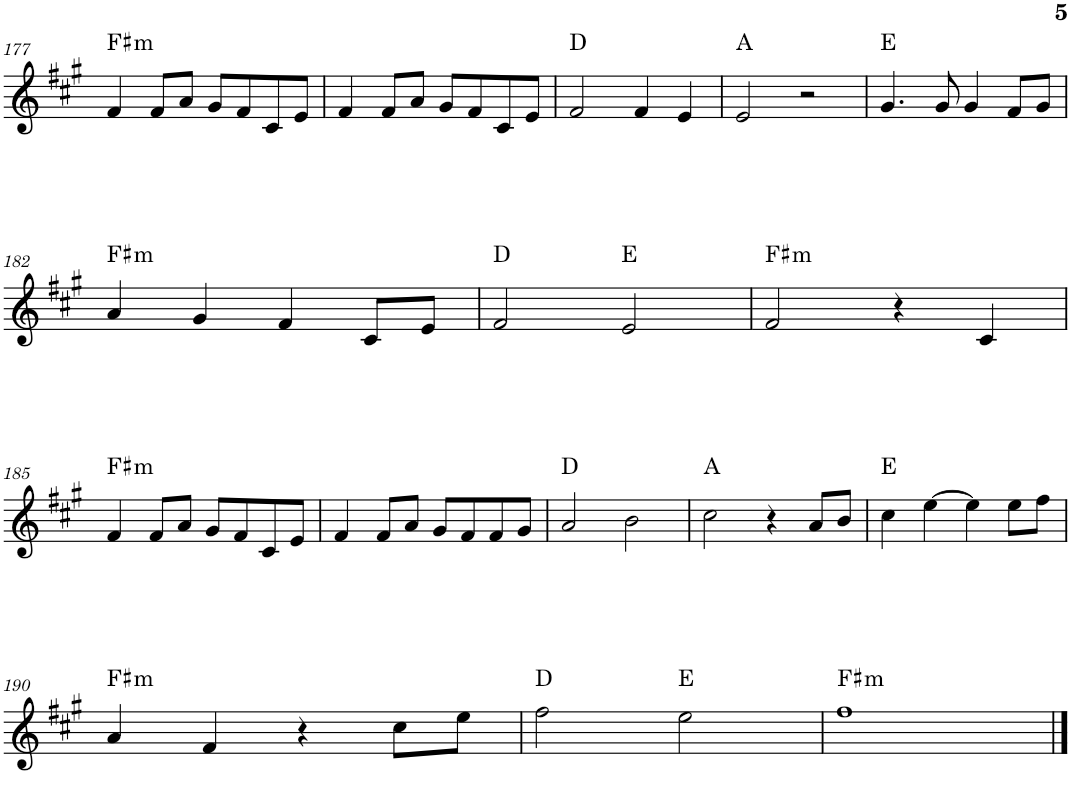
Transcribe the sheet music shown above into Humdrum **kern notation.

**kern	**harte
*part1	*part1
*staff1	*
*I"Piano	*
*I'Pno.	*
!!LO:PB:g=z
*clefG2	*
*k[f#c#g#]	*
*M4/4	*
=177	=177
!	!LO:H:kt=m
4f#/	F#:min
8f#/L	.
8a/J	.
8g#/L	.
8f#/	.
8c#/	.
8e/J	.
=178	=178
4f#/	.
8f#/L	.
8a/J	.
8g#/L	.
8f#/	.
8c#/	.
8e/J	.
=179	=179
2f#/	D:maj
4f#/	.
4e/	.
=180	=180
2e/	A:maj
2r	.
=181	=181
4.g#/	E:maj
8g#/	.
4g#/	.
8f#/L	.
8g#/J	.
!!LO:LB:g=z
=182	=182
!	!LO:H:kt=m
4a/	F#:min
4g#/	.
4f#/	.
8c#/L	.
8e/J	.
=183	=183
2f#/	D:maj
2e/	E:maj
=184	=184
!	!LO:H:kt=m
2f#/	F#:min
4r	.
4c#/	.
!!LO:LB:g=z
=185	=185
!	!LO:H:kt=m
4f#/	F#:min
8f#/L	.
8a/J	.
8g#/L	.
8f#/	.
8c#/	.
8e/J	.
=186	=186
4f#/	.
8f#/L	.
8a/J	.
8g#/L	.
8f#/	.
8f#/	.
8g#/J	.
=187	=187
2a/	D:maj
2b\	.
=188	=188
2cc#\	A:maj
4r	.
8a/L	.
8b/J	.
=189	=189
4cc#\	E:maj
[4ee\	.
4ee\]	.
8ee\L	.
8ff#\J	.
!!LO:LB:g=z
=190	=190
!	!LO:H:kt=m
4a/	F#:min
4f#/	.
4r	.
8cc#\L	.
8ee\J	.
=191	=191
2ff#\	D:maj
2ee\	E:maj
=192	=192
!	!LO:H:kt=m
1ff#	F#:min
==	==
*-	*-
